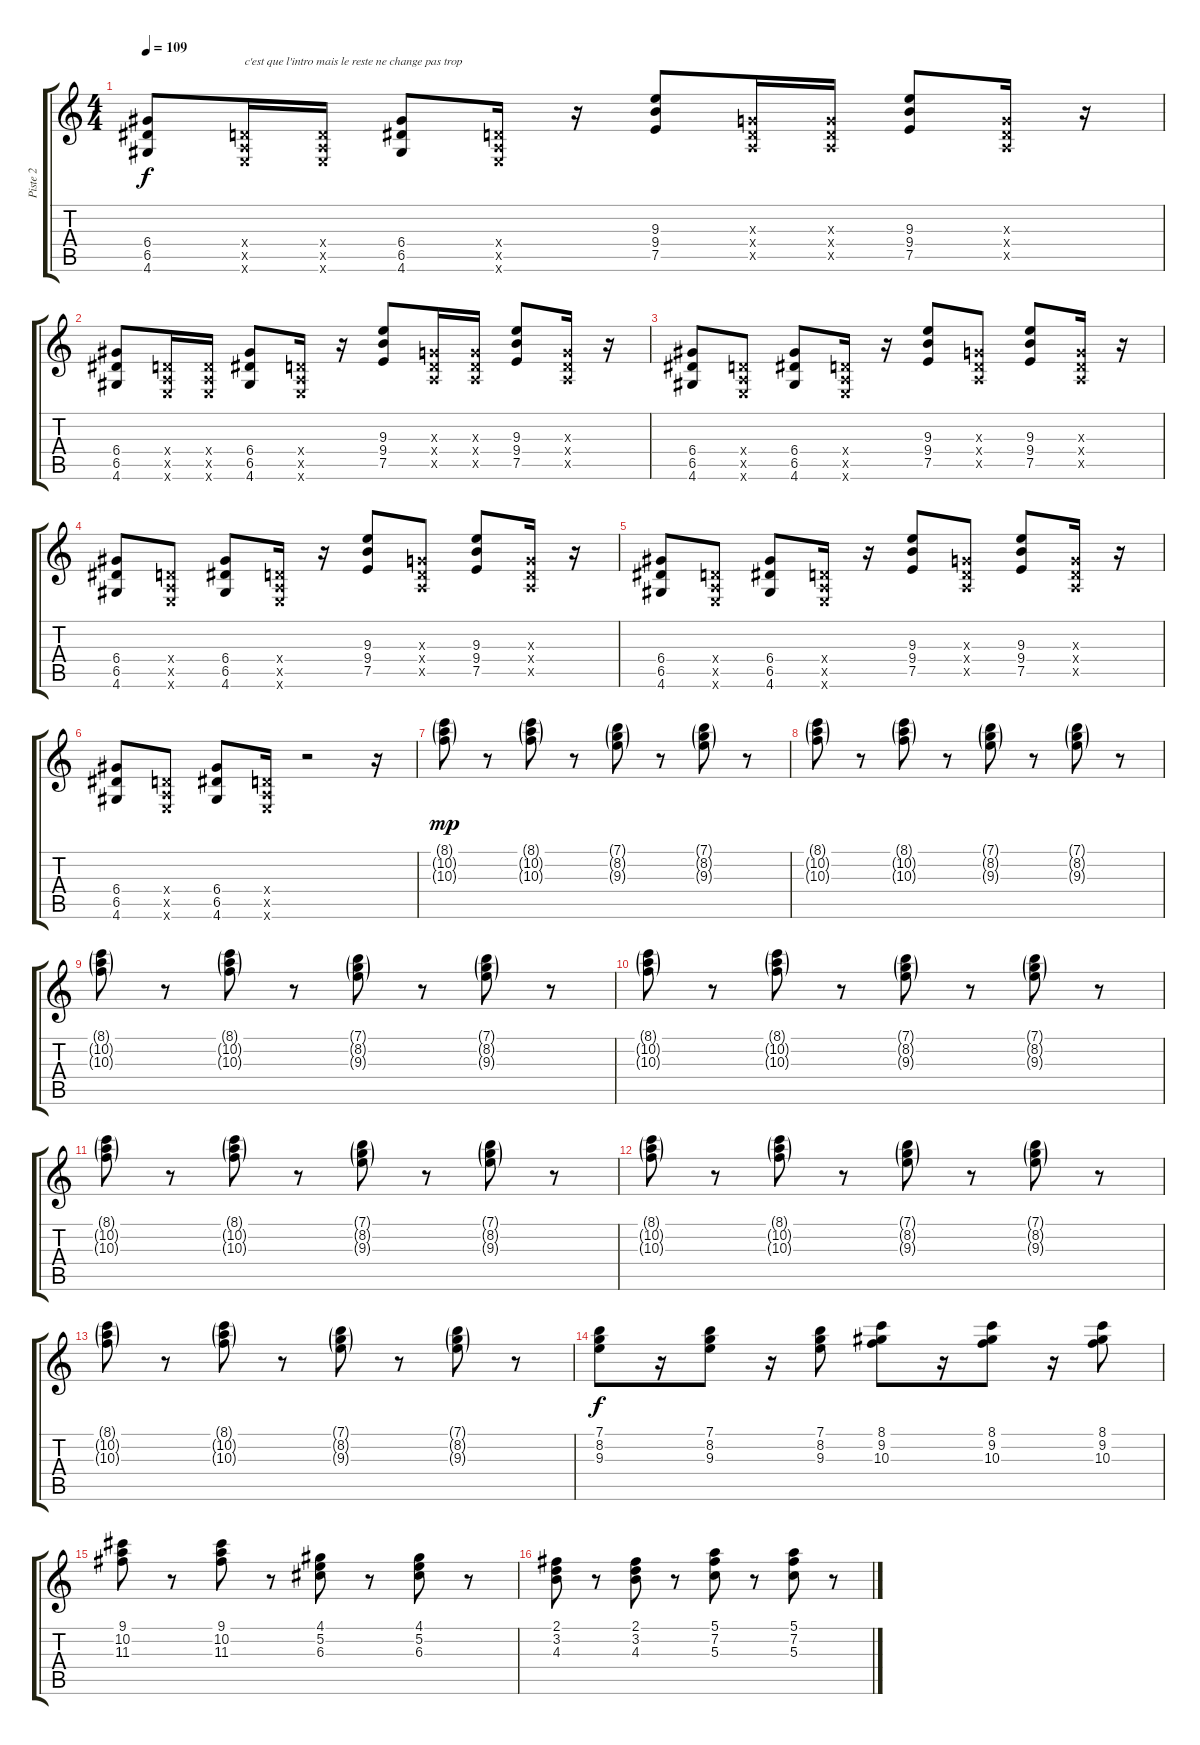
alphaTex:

\track ("Piste 2" "Piste 2") {instrument electricguitarclean}
\staff {score tabs}
\tuning (E4 B3 G3 D3 A2 E2) {hide}
\ts (4 4)
\tempo 109
\clef g2
\ks c
(6.4 6.5 4.6).8{dy f instrument electricguitarclean} (0.4{x} 0.5{x} 0.6{x}).16{txt "c'est que l'intro mais le reste ne change pas trop"} (0.4{x} 0.5{x} 0.6{x}).16 (6.4 6.5 4.6).8 (0.4{x} 0.5{x} 0.6{x}).16 r.16 (9.3 9.4 7.5).8 (0.3{x} 0.4{x} 0.5{x}).16 (0.3{x} 0.4{x} 0.5{x}).16 (9.3 9.4 7.5).8 (0.3{x} 0.4{x} 0.5{x}).16 r.16 |
(6.4 6.5 4.6).8 (0.4{x} 0.5{x} 0.6{x}).16 (0.4{x} 0.5{x} 0.6{x}).16 (6.4 6.5 4.6).8 (0.4{x} 0.5{x} 0.6{x}).16 r.16 (9.3 9.4 7.5).8 (0.3{x} 0.4{x} 0.5{x}).16 (0.3{x} 0.4{x} 0.5{x}).16 (9.3 9.4 7.5).8 (0.3{x} 0.4{x} 0.5{x}).16 r.16 |
(6.4 6.5 4.6).8 (0.4{x} 0.5{x} 0.6{x}).8 (6.4 6.5 4.6).8 (0.4{x} 0.5{x} 0.6{x}).16 r.16 (9.3 9.4 7.5).8 (0.3{x} 0.4{x} 0.5{x}).8 (9.3 9.4 7.5).8 (0.3{x} 0.4{x} 0.5{x}).16 r.16 |
(6.4 6.5 4.6).8 (0.4{x} 0.5{x} 0.6{x}).8 (6.4 6.5 4.6).8 (0.4{x} 0.5{x} 0.6{x}).16 r.16 (9.3 9.4 7.5).8 (0.3{x} 0.4{x} 0.5{x}).8 (9.3 9.4 7.5).8 (0.3{x} 0.4{x} 0.5{x}).16 r.16 |
(6.4 6.5 4.6).8 (0.4{x} 0.5{x} 0.6{x}).8 (6.4 6.5 4.6).8 (0.4{x} 0.5{x} 0.6{x}).16 r.16 (9.3 9.4 7.5).8 (0.3{x} 0.4{x} 0.5{x}).8 (9.3 9.4 7.5).8 (0.3{x} 0.4{x} 0.5{x}).16 r.16 |
(6.4 6.5 4.6).8 (0.4{x} 0.5{x} 0.6{x}).8 (6.4 6.5 4.6).8 (0.4{x} 0.5{x} 0.6{x}).16 r.2 r.16 |
(8.1{g} 10.2{g} 10.3{g}).8{dy mp} r.8 (8.1{g} 10.2{g} 10.3{g}).8 r.8 (7.1{g} 8.2{g} 9.3{g}).8 r.8 (7.1{g} 8.2{g} 9.3{g}).8 r.8 |
(8.1{g} 10.2{g} 10.3{g}).8 r.8 (8.1{g} 10.2{g} 10.3{g}).8 r.8 (7.1{g} 8.2{g} 9.3{g}).8 r.8 (7.1{g} 8.2{g} 9.3{g}).8 r.8 |
(8.1{g} 10.2{g} 10.3{g}).8 r.8 (8.1{g} 10.2{g} 10.3{g}).8 r.8 (7.1{g} 8.2{g} 9.3{g}).8 r.8 (7.1{g} 8.2{g} 9.3{g}).8 r.8 |
(8.1{g} 10.2{g} 10.3{g}).8 r.8 (8.1{g} 10.2{g} 10.3{g}).8 r.8 (7.1{g} 8.2{g} 9.3{g}).8 r.8 (7.1{g} 8.2{g} 9.3{g}).8 r.8 |
(8.1{g} 10.2{g} 10.3{g}).8 r.8 (8.1{g} 10.2{g} 10.3{g}).8 r.8 (7.1{g} 8.2{g} 9.3{g}).8 r.8 (7.1{g} 8.2{g} 9.3{g}).8 r.8 |
(8.1{g} 10.2{g} 10.3{g}).8 r.8 (8.1{g} 10.2{g} 10.3{g}).8 r.8 (7.1{g} 8.2{g} 9.3{g}).8 r.8 (7.1{g} 8.2{g} 9.3{g}).8 r.8 |
(8.1{g} 10.2{g} 10.3{g}).8 r.8 (8.1{g} 10.2{g} 10.3{g}).8 r.8 (7.1{g} 8.2{g} 9.3{g}).8 r.8 (7.1{g} 8.2{g} 9.3{g}).8 r.8 |
(7.1 8.2 9.3).8{dy f} r.16 (7.1 8.2 9.3).8 r.16 (7.1 8.2 9.3).8 (8.1 9.2 10.3).8 r.16 (8.1 9.2 10.3).8 r.16 (8.1 9.2 10.3).8 |
(9.1 10.2 11.3).8 r.8 (9.1 10.2 11.3).8 r.8 (4.1 5.2 6.3).8 r.8 (4.1 5.2 6.3).8 r.8 |
(2.1 3.2 4.3).8 r.8 (2.1 3.2 4.3).8 r.8 (5.1 7.2 5.3).8 r.8 (5.1 7.2 5.3).8 r.8
